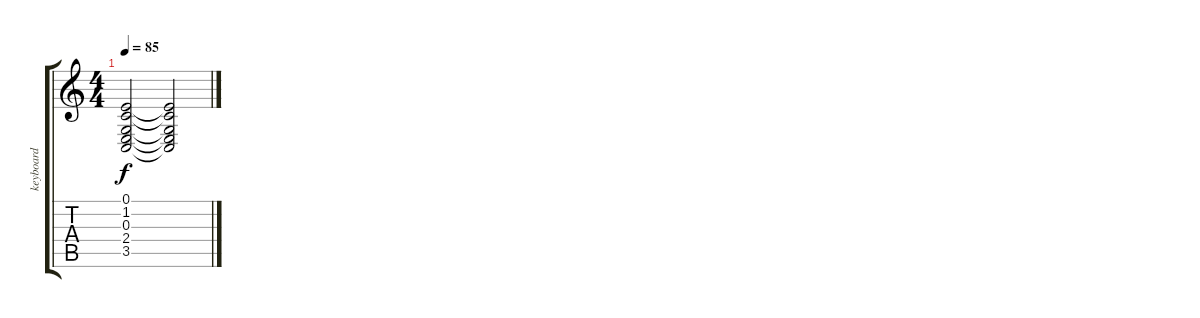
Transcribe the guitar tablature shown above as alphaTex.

\track ("keyboard" "keyboard") {instrument choiraahs}
\staff {score tabs}
\tuning (E4 B3 G3 D3 A2 E2) {hide}
\ts (4 4)
\tempo 85
\clef g2
\ks c
(0.1{t} 1.2{t} 0.3{t} 2.4{t} 3.5{t}).2{dy f} (0.1{t} 1.2{t} 0.3{t} 2.4{t} 3.5{t}).2
